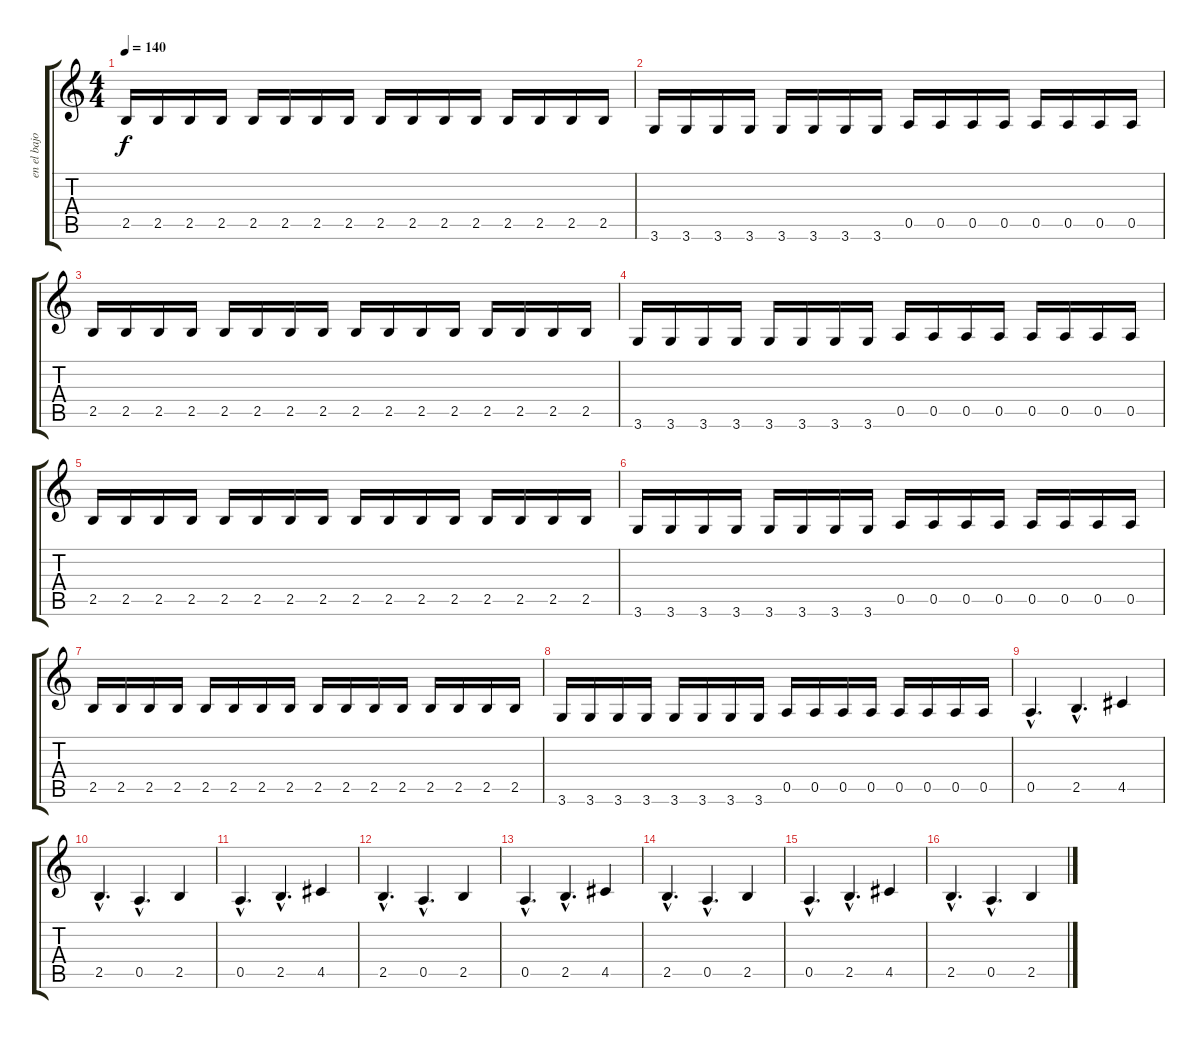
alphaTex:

\track ("en el bajo Joaquin Cardiel" "en el bajo") {instrument electricbasspick}
\staff {score tabs}
\tuning (E4 B3 G3 D3 A2 E2) {hide}
\ts (4 4)
\tempo 140
\clef g2
\ks c
2.5.16{dy f} 2.5.16 2.5.16 2.5.16 2.5.16 2.5.16 2.5.16 2.5.16 2.5.16 2.5.16 2.5.16 2.5.16 2.5.16 2.5.16 2.5.16 2.5.16 |
3.6.16 3.6.16 3.6.16 3.6.16 3.6.16 3.6.16 3.6.16 3.6.16 0.5.16 0.5.16 0.5.16 0.5.16 0.5.16 0.5.16 0.5.16 0.5.16 |
2.5.16 2.5.16 2.5.16 2.5.16 2.5.16 2.5.16 2.5.16 2.5.16 2.5.16 2.5.16 2.5.16 2.5.16 2.5.16 2.5.16 2.5.16 2.5.16 |
3.6.16 3.6.16 3.6.16 3.6.16 3.6.16 3.6.16 3.6.16 3.6.16 0.5.16 0.5.16 0.5.16 0.5.16 0.5.16 0.5.16 0.5.16 0.5.16 |
2.5.16 2.5.16 2.5.16 2.5.16 2.5.16 2.5.16 2.5.16 2.5.16 2.5.16 2.5.16 2.5.16 2.5.16 2.5.16 2.5.16 2.5.16 2.5.16 |
3.6.16 3.6.16 3.6.16 3.6.16 3.6.16 3.6.16 3.6.16 3.6.16 0.5.16 0.5.16 0.5.16 0.5.16 0.5.16 0.5.16 0.5.16 0.5.16 |
2.5.16 2.5.16 2.5.16 2.5.16 2.5.16 2.5.16 2.5.16 2.5.16 2.5.16 2.5.16 2.5.16 2.5.16 2.5.16 2.5.16 2.5.16 2.5.16 |
3.6.16 3.6.16 3.6.16 3.6.16 3.6.16 3.6.16 3.6.16 3.6.16 0.5.16 0.5.16 0.5.16 0.5.16 0.5.16 0.5.16 0.5.16 0.5.16 |
0.5{hac}.4{d} 2.5{hac}.4{d} 4.5.4 |
2.5{hac}.4{d} 0.5{hac}.4{d} 2.5.4 |
0.5{hac}.4{d} 2.5{hac}.4{d} 4.5.4 |
2.5{hac}.4{d} 0.5{hac}.4{d} 2.5.4 |
0.5{hac}.4{d} 2.5{hac}.4{d} 4.5.4 |
2.5{hac}.4{d} 0.5{hac}.4{d} 2.5.4 |
0.5{hac}.4{d} 2.5{hac}.4{d} 4.5.4 |
2.5{hac}.4{d} 0.5{hac}.4{d} 2.5.4
